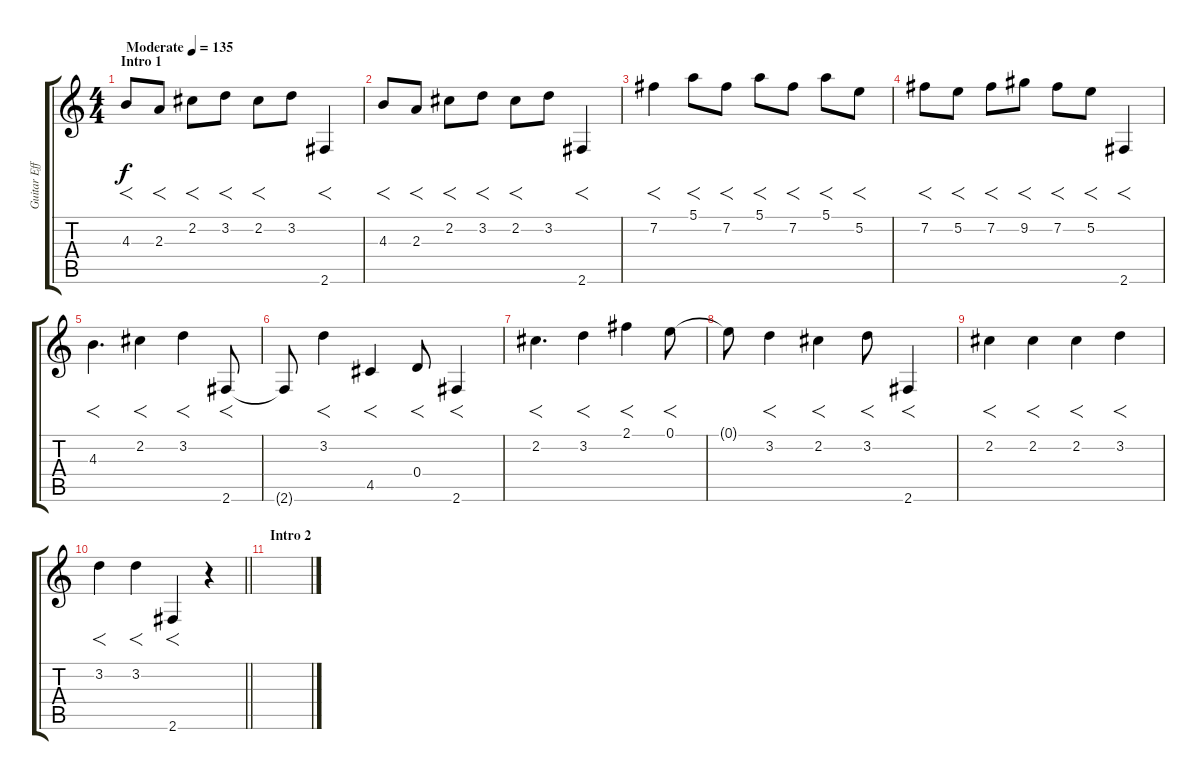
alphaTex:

\track ("Guitar Effects" "Guitar Eff") {instrument electricguitarclean}
\staff {score tabs}
\tuning (E4 B3 G3 D3 A2 E2) {hide}
\ts (4 4)
\section ("" "Intro 1")
\tempo (135 "Moderate")
\clef g2
\ks c
4.3.8{f dy f instrument electricguitarclean} 2.3.8{f} 2.2.8{f} 3.2.8{f} 2.2.8{f} 3.2.8 2.6.4{f} |
4.3.8{f} 2.3.8{f} 2.2.8{f} 3.2.8{f} 2.2.8{f} 3.2.8 2.6.4{f} |
7.2.4{f} 5.1.8{f} 7.2.8{f} 5.1.8{f} 7.2.8{f} 5.1.8{f} 5.2.8{f} |
7.2.8{f} 5.2.8{f} 7.2.8{f} 9.2.8{f} 7.2.8{f} 5.2.8{f} 2.6.4{f} |
4.3.4{f d} 2.2.4{f} 3.2.4{f} 2.6.8{f} |
2.6{t}.8 3.2.4{f} 4.5.4{f} 0.4.8{f} 2.6.4{f} |
2.2.4{f d} 3.2.4{f} 2.1.4{f} 0.1.8{f} |
0.1{t}.8 3.2.4{f} 2.2.4{f} 3.2.8{f} 2.6.4{f} |
2.2.4{f} 2.2.4{f} 2.2.4{f} 3.2.4{f} |
\barLineRight lightlight
3.2.4{f} 3.2.4{f} 2.6.4{f} r.4 |
\section ("" "Intro 2")
